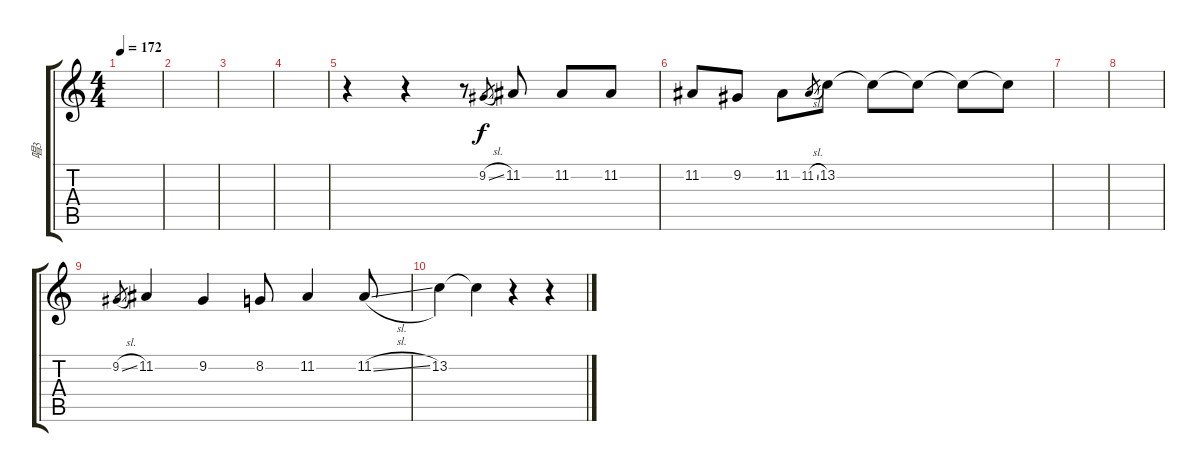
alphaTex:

\track ("唱3" "唱3") {instrument lead1square}
\staff {score tabs}
\tuning (E4 B3 G3 D3 A2 E2) {hide}
\ts (4 4)
\tempo 172
\clef g2
\ks c
|
|
|
|
r.4 r.4 r.8 9.2{sl}.8{gr} 11.2.8 11.2.8 11.2.8 |
11.2.8 9.2.8 11.2.8 11.2{sl}.8{gr} 13.2.8 13.2{t}.8 13.2{t}.8 13.2{t}.8 13.2{t}.8 |
|
|
9.2{sl}.8{gr} 11.2.4 9.2.4 8.2.8 11.2.4 11.2{sl}.8 |
13.2.4 13.2{t}.4 r.4 r.4
